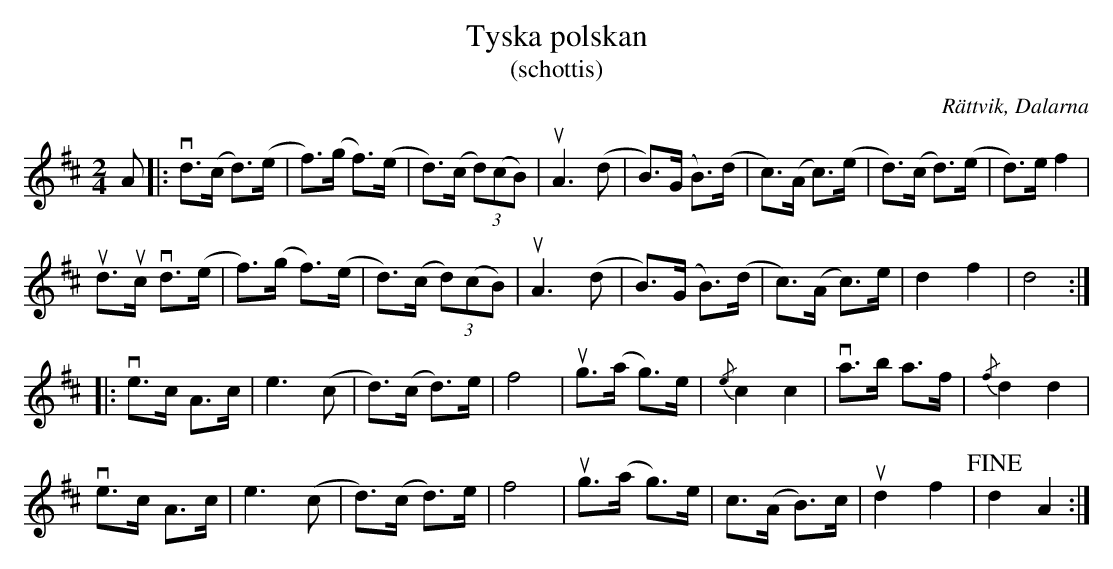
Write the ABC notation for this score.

X:1
T: Tyska polskan
T: (schottis)
O: Rättvik, Dalarna
M: 2/4
L: 1/8
K: D
A |: vd>(c d>)(e | f>)(g f>)(e | d>)(c (3d)(cB) | uA3 (d | B>)(G B>)(d | c>)(A c>)(e | d>)(c d>)(e | d>)e f2 |
     ud>uc vd>(e | f>)(g f>)(e | d>)(c (3d)(cB) | uA3 (d | B>)(G B>)(d | c>)(A c>)e | d2 f2 | d4 ::
     ve>c A>c | e3 (c | d>)(c d>)e | f4 | ug>(a g>)e | {/e}c2 c2 | va>b a>f | {/f}d2 d2 |
     ve>c A>c | e3 (c | d>)(c d>)e | f4 | ug>(a g>)e | c>(A B>)c | ud2 f2 | !fine!d2 A2 :|
